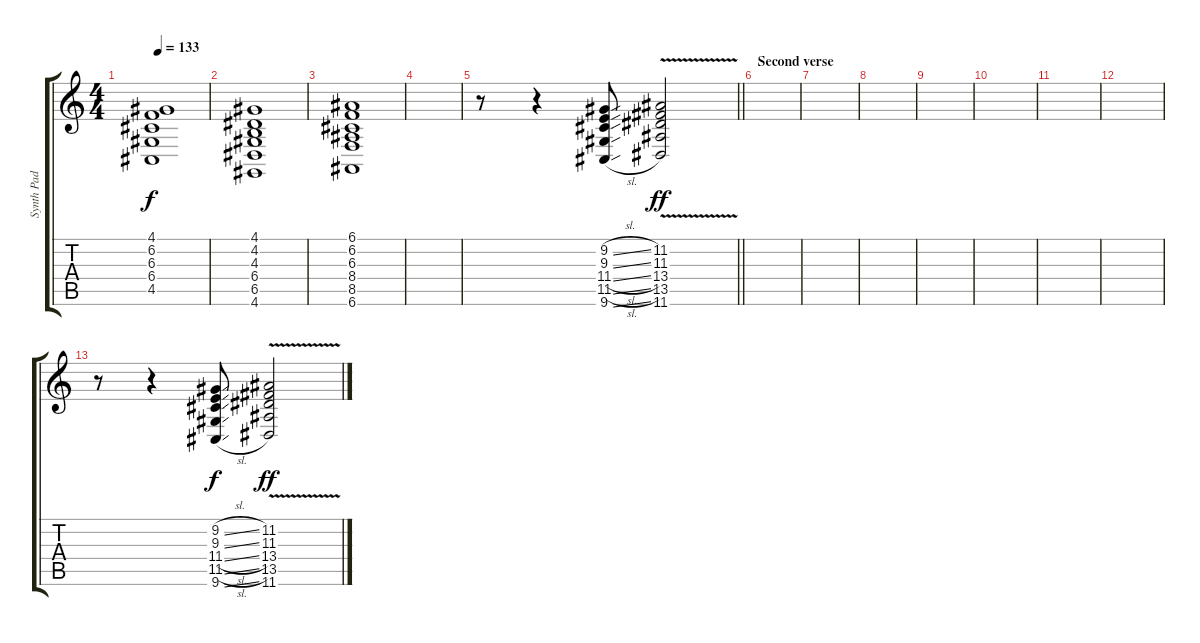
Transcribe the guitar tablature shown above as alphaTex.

\track ("Synth Pad" "Synth Pad") {instrument pad7halo}
\staff {score tabs}
\tuning (E4 B3 G3 D3 A2 E2) {hide}
\ts (4 4)
\tempo 133
\clef g2
\ks c
(4.1 6.2 6.3 6.4 4.5).1{dy f} |
(4.1 4.2 4.3 6.4 6.5 4.6).1 |
(6.1 6.2 6.3 8.4 8.5 6.6).1 |
|
\barLineRight lightlight
r.8 r.4 (9.2{sl} 9.3{sl} 11.4{sl} 11.5{sl} 9.6{sl}).8 (11.2{v} 11.3 13.4 13.5 11.6).2{dy ff} |
\section ("" "Second verse")
|
|
|
|
|
|
|
r.8 r.4 (9.2{sl} 9.3{sl} 11.4{sl} 11.5{sl} 9.6{sl}).8{dy f} (11.2{v} 11.3 13.4 13.5 11.6).2{dy ff}
